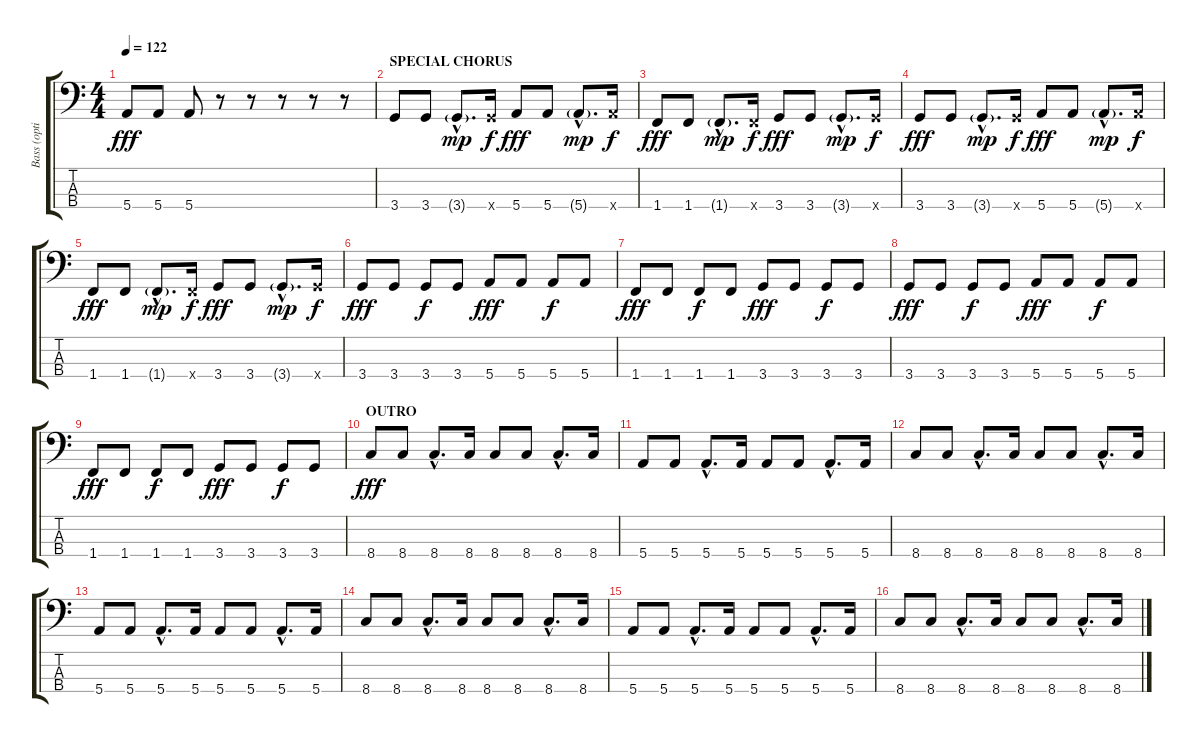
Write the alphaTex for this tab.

\track ("Bass (optional)" "Bass (opti") {instrument fretlessbass}
\staff {score tabs}
\tuning (G2 D2 A1 E1) {hide}
\ts (4 4)
\tempo 122
\clef f4
\ks c
5.4.8{dy fff} 5.4.8 5.4.8 r.8 r.8 r.8 r.8 r.8 |
\section ("" "SPECIAL CHORUS")
3.4.8 3.4.8 3.4{g hac}.8{d dy mp} 3.4{x}.16{dy f} 5.4.8{dy fff} 5.4.8 5.4{g hac}.8{d dy mp} 5.4{x}.16{dy f} |
1.4.8{dy fff} 1.4.8 1.4{g hac}.8{d dy mp} 1.4{x}.16{dy f} 3.4.8{dy fff} 3.4.8 3.4{g hac}.8{d dy mp} 3.4{x}.16{dy f} |
3.4.8{dy fff} 3.4.8 3.4{g hac}.8{d dy mp} 3.4{x}.16{dy f} 5.4.8{dy fff} 5.4.8 5.4{g hac}.8{d dy mp} 5.4{x}.16{dy f} |
1.4.8{dy fff} 1.4.8 1.4{g hac}.8{d dy mp} 1.4{x}.16{dy f} 3.4.8{dy fff} 3.4.8 3.4{g hac}.8{d dy mp} 3.4{x}.16{dy f} |
3.4.8{dy fff} 3.4.8 3.4.8{dy f} 3.4.8 5.4.8{dy fff} 5.4.8 5.4.8{dy f} 5.4.8 |
1.4.8{dy fff} 1.4.8 1.4.8{dy f} 1.4.8 3.4.8{dy fff} 3.4.8 3.4.8{dy f} 3.4.8 |
3.4.8{dy fff} 3.4.8 3.4.8{dy f} 3.4.8 5.4.8{dy fff} 5.4.8 5.4.8{dy f} 5.4.8 |
1.4.8{dy fff} 1.4.8 1.4.8{dy f} 1.4.8 3.4.8{dy fff} 3.4.8 3.4.8{dy f} 3.4.8 |
\section ("" "OUTRO")
8.4.8{dy fff} 8.4.8 8.4{hac}.8{d} 8.4.16 8.4.8 8.4.8 8.4{hac}.8{d} 8.4.16 |
5.4.8 5.4.8 5.4{hac}.8{d} 5.4.16 5.4.8 5.4.8 5.4{hac}.8{d} 5.4.16 |
8.4.8 8.4.8 8.4{hac}.8{d} 8.4.16 8.4.8 8.4.8 8.4{hac}.8{d} 8.4.16 |
5.4.8 5.4.8 5.4{hac}.8{d} 5.4.16 5.4.8 5.4.8 5.4{hac}.8{d} 5.4.16 |
8.4.8 8.4.8 8.4{hac}.8{d} 8.4.16 8.4.8 8.4.8 8.4{hac}.8{d} 8.4.16 |
5.4.8 5.4.8 5.4{hac}.8{d} 5.4.16 5.4.8 5.4.8 5.4{hac}.8{d} 5.4.16 |
8.4.8 8.4.8 8.4{hac}.8{d} 8.4.16 8.4.8 8.4.8 8.4{hac}.8{d} 8.4.16
